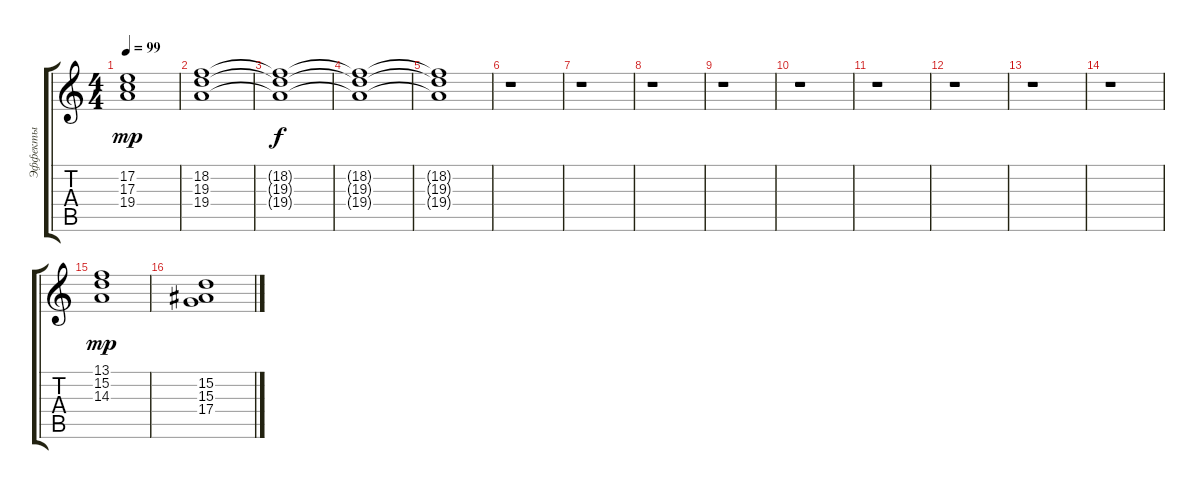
\track ("Эффекты" "Эффекты") {instrument fx7echoes}
\staff {score tabs}
\tuning (E4 B3 G3 D3 A2 E2) {hide}
\ts (4 4)
\tempo 99
\clef g2
\ks c
(17.2 17.3 19.4).1{dy mp} |
(18.2 19.3 19.4).1 |
(18.2{t} 19.3{t} 19.4{t}).1{dy f} |
(18.2{t} 19.3{t} 19.4{t}).1 |
(18.2{t} 19.3{t} 19.4{t}).1 |
r.1 |
r.1 |
r.1 |
r.1 |
r.1 |
r.1 |
r.1 |
r.1 |
r.1 |
(13.1 15.2 14.3).1{dy mp} |
(15.2 15.3 17.4).1
